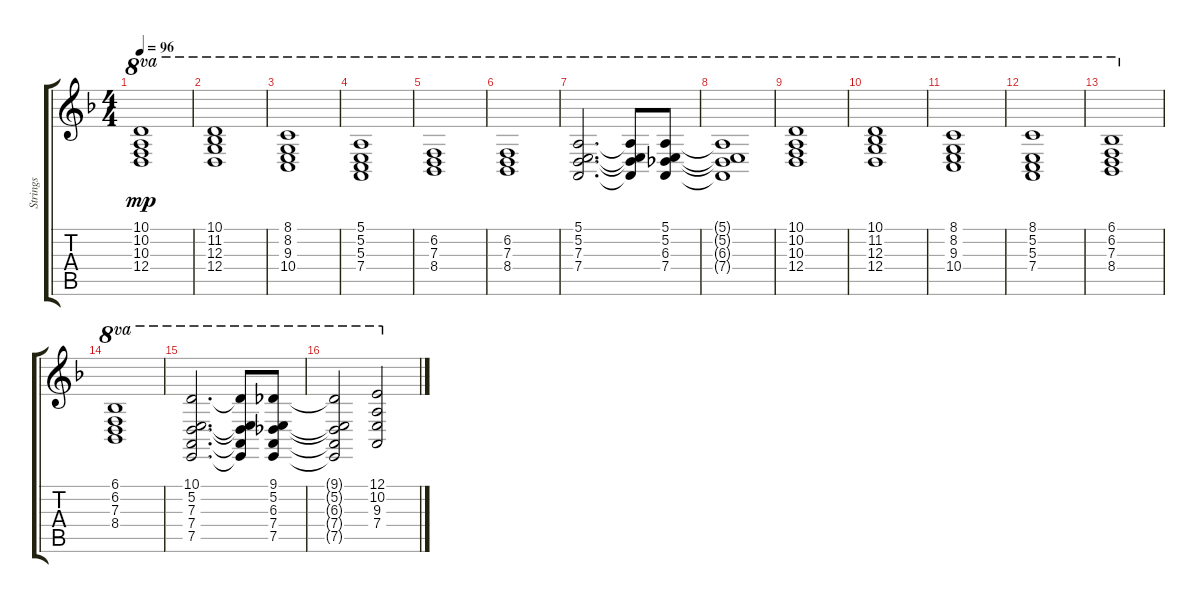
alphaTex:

\track ("Strings" "Strings") {instrument stringensemble2}
\staff {score tabs}
\tuning (E4 B3 G3 D3 A2 E2) {hide}
\ts (4 4)
\tempo 96
\clef g2
\ks f
(10.1 10.2 10.3 12.4).1{ot 8va dy mp} |
(10.1 11.2 12.3 12.4).1{ot 8va} |
(8.1 8.2 9.3 10.4).1{ot 8va} |
(5.1 5.2 5.3 7.4).1{ot 8va} |
(6.2 7.3 8.4).1{ot 8va} |
(6.2 7.3 8.4).1{ot 8va} |
(5.1 5.2 7.3 7.4).2{d ot 8va} (5.1{t} 5.2{t} 7.3{t} 7.4{t}).8{ot 8va} (5.1 5.2 6.3 7.4).8{ot 8va} |
(5.1{t} 5.2{t} 6.3{t} 7.4{t}).1{ot 8va} |
(10.1 10.2 10.3 12.4).1{ot 8va} |
(10.1 11.2 12.3 12.4).1{ot 8va} |
(8.1 8.2 9.3 10.4).1{ot 8va} |
(8.1 5.2 5.3 7.4).1{ot 8va} |
(6.1 6.2 7.3 8.4).1{ot 8va} |
(6.1 6.2 7.3 8.4).1{ot 8va} |
(10.1 5.2 7.3 7.4 7.5).2{d ot 8va} (10.1{t} 5.2{t} 7.3{t} 7.4{t} 7.5{t}).8{ot 8va} (9.1 5.2 6.3 7.4 7.5).8{ot 8va} |
(9.1{t} 5.2{t} 6.3{t} 7.4{t} 7.5{t}).2{ot 8va} (12.1 10.2 9.3 7.4).2{ot 8va}
